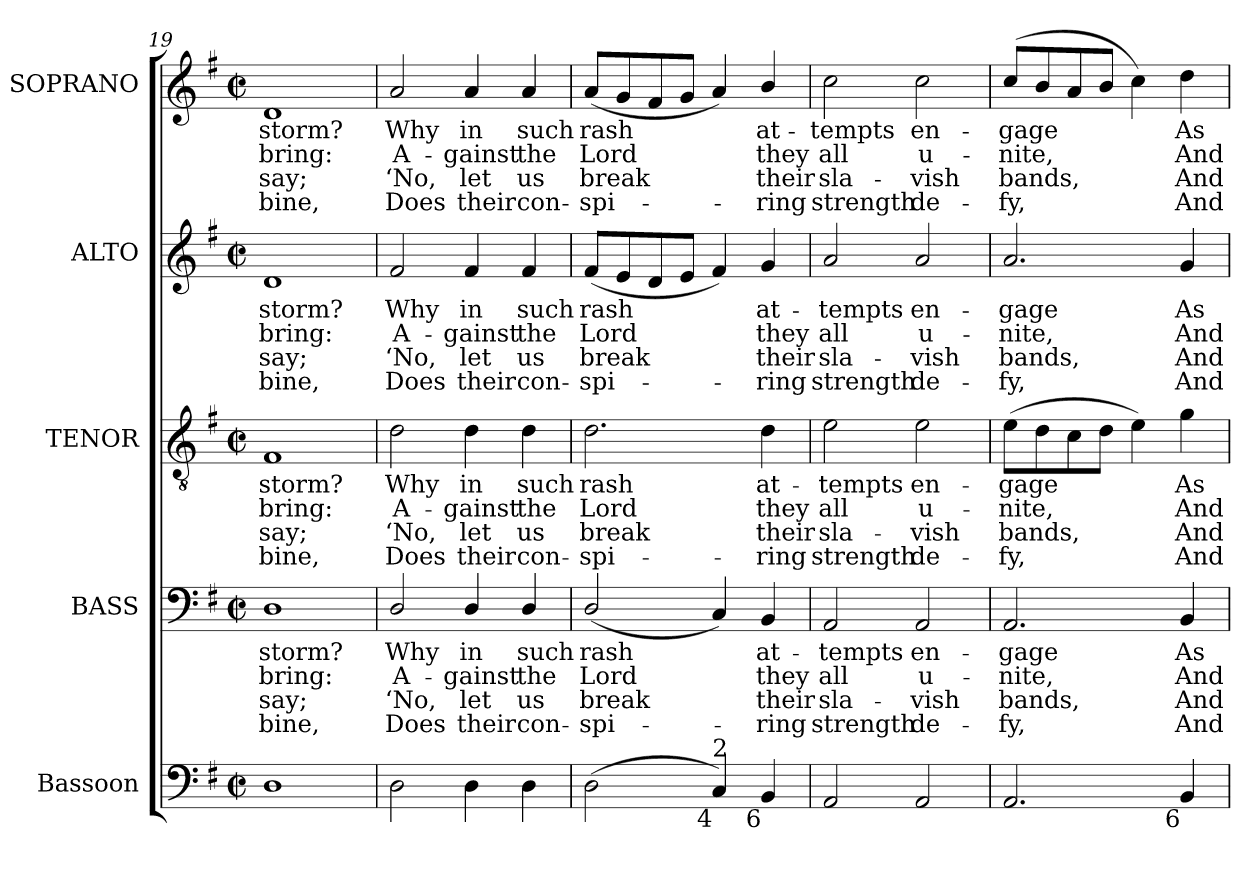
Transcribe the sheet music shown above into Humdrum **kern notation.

**kern	**kern	**text	**text	**text	**text	**kern	**text	**text	**text	**text	**kern	**text	**text	**text	**text	**kern	**text	**text	**text	**text
*part5	*part4	*part4	*part4	*part4	*part4	*part3	*part3	*part3	*part3	*part3	*part2	*part2	*part2	*part2	*part2	*part1	*part1	*part1	*part1	*part1
*staff5	*staff4	*staff4	*staff4	*staff4	*staff4	*staff3	*staff3	*staff3	*staff3	*staff3	*staff2	*staff2	*staff2	*staff2	*staff2	*staff1	*staff1	*staff1	*staff1	*staff1
*I"Bassoon	*I"BASS	*	*	*	*	*I"TENOR	*	*	*	*	*I"ALTO	*	*	*	*	*I"SOPRANO	*	*	*	*
*I'Bsn.	*I'B.	*	*	*	*	*I'T.	*	*	*	*	*I'A.	*	*	*	*	*I'S.	*	*	*	*
*clefF4	*clefF4	*	*	*	*	*clefGv2	*	*	*	*	*clefG2	*	*	*	*	*clefG2	*	*	*	*
*	*	*	*	*	*	*ITrd7c12	*	*	*	*	*	*	*	*	*	*	*	*	*	*
*k[f#]	*k[f#]	*	*	*	*	*k[f#]	*	*	*	*	*k[f#]	*	*	*	*	*k[f#]	*	*	*	*
*G:	*G:	*	*	*	*	*G:	*	*	*	*	*G:	*	*	*	*	*G:	*	*	*	*
*M2/2	*M2/2	*	*	*	*	*M2/2	*	*	*	*	*M2/2	*	*	*	*	*M2/2	*	*	*	*
*met(c|)	*met(c|)	*	*	*	*	*met(c|)	*	*	*	*	*met(c|)	*	*	*	*	*met(c|)	*	*	*	*
=19	=19	=19	=19	=19	=19	=19	=19	=19	=19	=19	=19	=19	=19	=19	=19	=19	=19	=19	=19	=19
!	!	!LO:LY:b:color=#000000	!LO:LY:b:color=#000000	!LO:LY:b:color=#000000	!LO:LY:b:color=#000000	!	!	!	!	!	!	!	!	!	!	!	!	!	!	!
!	!	!	!	!	!	!	!LO:LY:b:color=#000000	!LO:LY:b:color=#000000	!LO:LY:b:color=#000000	!LO:LY:b:color=#000000	!	!	!	!	!	!	!	!	!	!
!	!	!	!	!	!	!	!	!	!	!	!	!LO:LY:b:color=#000000	!LO:LY:b:color=#000000	!LO:LY:b:color=#000000	!LO:LY:b:color=#000000	!	!	!	!	!
!	!	!	!	!	!	!	!	!	!	!	!	!	!	!	!	!	!LO:LY:b:color=#000000	!LO:LY:b:color=#000000	!LO:LY:b:color=#000000	!LO:LY:b:color=#000000
1Di	1Di	storm?	bring:	-say;	bine,	1FF#i	storm?	bring:	-say;	bine,	1di	storm?	bring:	-say;	bine,	1di	storm?	bring:	-say;	bine,
!!LO:LB:g=z
=20	=20	=20	=20	=20	=20	=20	=20	=20	=20	=20	=20	=20	=20	=20	=20	=20	=20	=20	=20	=20
!	!	!LO:LY:b:color=#000000	!LO:LY:b:color=#000000	!LO:LY:b:color=#000000	!LO:LY:b:color=#000000	!	!	!	!	!	!	!	!	!	!	!	!	!	!	!
!	!	!	!	!	!	!	!LO:LY:b:color=#000000	!LO:LY:b:color=#000000	!LO:LY:b:color=#000000	!LO:LY:b:color=#000000	!	!	!	!	!	!	!	!	!	!
!	!	!	!	!	!	!	!	!	!	!	!	!LO:LY:b:color=#000000	!LO:LY:b:color=#000000	!LO:LY:b:color=#000000	!LO:LY:b:color=#000000	!	!	!	!	!
!	!	!	!	!	!	!	!	!	!	!	!	!	!	!	!	!	!LO:LY:b:color=#000000	!LO:LY:b:color=#000000	!LO:LY:b:color=#000000	!LO:LY:b:color=#000000
2Di\	2Di/	Why	A-	‘No,	Does	2Di\	Why	A-	‘No,	Does	2f#i/	Why	A-	‘No,	Does	2ai/	Why	A-	‘No,	Does
!	!	!LO:LY:b:color=#000000	!LO:LY:b:color=#000000	!LO:LY:b:color=#000000	!LO:LY:b:color=#000000	!	!	!	!	!	!	!	!	!	!	!	!	!	!	!
!	!	!	!	!	!	!	!LO:LY:b:color=#000000	!LO:LY:b:color=#000000	!LO:LY:b:color=#000000	!LO:LY:b:color=#000000	!	!	!	!	!	!	!	!	!	!
!	!	!	!	!	!	!	!	!	!	!	!	!LO:LY:b:color=#000000	!LO:LY:b:color=#000000	!LO:LY:b:color=#000000	!LO:LY:b:color=#000000	!	!	!	!	!
!	!	!	!	!	!	!	!	!	!	!	!	!	!	!	!	!	!LO:LY:b:color=#000000	!LO:LY:b:color=#000000	!LO:LY:b:color=#000000	!LO:LY:b:color=#000000
4Di\	4Di/	in	-gainst	let	their	4Di\	in	-gainst	let	their	4f#i/	in	-gainst	let	their	4ai/	in	-gainst	let	their
!	!	!LO:LY:b:color=#000000	!LO:LY:b:color=#000000	!LO:LY:b:color=#000000	!LO:LY:b:color=#000000	!	!	!	!	!	!	!	!	!	!	!	!	!	!	!
!	!	!	!	!	!	!	!LO:LY:b:color=#000000	!LO:LY:b:color=#000000	!LO:LY:b:color=#000000	!LO:LY:b:color=#000000	!	!	!	!	!	!	!	!	!	!
!	!	!	!	!	!	!	!	!	!	!	!	!LO:LY:b:color=#000000	!LO:LY:b:color=#000000	!LO:LY:b:color=#000000	!LO:LY:b:color=#000000	!	!	!	!	!
!	!	!	!	!	!	!	!	!	!	!	!	!	!	!	!	!	!LO:LY:b:color=#000000	!LO:LY:b:color=#000000	!LO:LY:b:color=#000000	!LO:LY:b:color=#000000
4Di\	4Di/	such	the	us	con-	4Di\	such	the	us	con-	4f#i/	such	the	us	con-	4ai/	such	the	us	con-
=21	=21	=21	=21	=21	=21	=21	=21	=21	=21	=21	=21	=21	=21	=21	=21	=21	=21	=21	=21	=21
!	!	!LO:LY:b:color=#000000	!LO:LY:b:color=#000000	!LO:LY:b:color=#000000	!LO:LY:b:color=#000000	!	!	!	!	!	!	!	!	!	!	!	!	!	!	!
!	!	!	!	!	!	!	!LO:LY:b:color=#000000	!LO:LY:b:color=#000000	!LO:LY:b:color=#000000	!LO:LY:b:color=#000000	!	!	!	!	!	!	!	!	!	!
!	!	!	!	!	!	!	!	!	!	!	!	!LO:LY:b:color=#000000	!LO:LY:b:color=#000000	!LO:LY:b:color=#000000	!LO:LY:b:color=#000000	!	!	!	!	!
!	!	!	!	!	!	!	!	!	!	!	!	!	!	!	!	!	!LO:LY:b:color=#000000	!LO:LY:b:color=#000000	!LO:LY:b:color=#000000	!LO:LY:b:color=#000000
(2Di\	(2Di/	rash	Lord	-break	spi-	2.Di\	rash	Lord	-break	spi-	(8f#i/L	rash	Lord	-break	spi-	(8ai/L	rash	Lord	-break	spi-
.	.	.	.	.	.	.	.	.	.	.	8ei/	.	.	.	.	8gi/	.	.	.	.
.	.	.	.	.	.	.	.	.	.	.	8di/	.	.	.	.	8f#i/	.	.	.	.
.	.	.	.	.	.	.	.	.	.	.	8ei/J	.	.	.	.	8gi/J	.	.	.	.
!LO:TX:b:rj:t=4	!	!	!	!	!	!	!	!	!	!	!	!	!	!	!	!	!	!	!	!
!LO:TX:t=2	!	!	!	!	!	!	!	!	!	!	!	!	!	!	!	!	!	!	!	!
4Ci/)	4Ci/)	.	.	.	.	.	.	.	.	.	4f#i/)	.	.	.	.	4ai/)	.	.	.	.
!	!	!LO:LY:b:color=#000000	!LO:LY:b:color=#000000	!LO:LY:b:color=#000000	!LO:LY:b:color=#000000	!	!	!	!	!	!	!	!	!	!	!	!	!	!	!
!	!	!	!	!	!	!	!LO:LY:b:color=#000000	!LO:LY:b:color=#000000	!LO:LY:b:color=#000000	!LO:LY:b:color=#000000	!	!	!	!	!	!	!	!	!	!
!	!	!	!	!	!	!	!	!	!	!	!	!LO:LY:b:color=#000000	!LO:LY:b:color=#000000	!LO:LY:b:color=#000000	!LO:LY:b:color=#000000	!	!	!	!	!
!LO:TX:b:rj:t=6	!	!	!	!	!	!	!	!	!	!	!	!	!	!	!	!	!	!	!	!
!	!	!	!	!	!	!	!	!	!	!	!	!	!	!	!	!	!LO:LY:b:color=#000000	!LO:LY:b:color=#000000	!LO:LY:b:color=#000000	!LO:LY:b:color=#000000
4BBi/	4BBi/	at-	they	-their	ring	4Di\	at-	they	-their	ring	4gi/	at-	they	-their	ring	4bi/	at-	they	-their	ring
=22	=22	=22	=22	=22	=22	=22	=22	=22	=22	=22	=22	=22	=22	=22	=22	=22	=22	=22	=22	=22
!	!	!LO:LY:b:color=#000000	!LO:LY:b:color=#000000	!LO:LY:b:color=#000000	!LO:LY:b:color=#000000	!	!	!	!	!	!	!	!	!	!	!	!	!	!	!
!	!	!	!	!	!	!	!LO:LY:b:color=#000000	!LO:LY:b:color=#000000	!LO:LY:b:color=#000000	!LO:LY:b:color=#000000	!	!	!	!	!	!	!	!	!	!
!	!	!	!	!	!	!	!	!	!	!	!	!LO:LY:b:color=#000000	!LO:LY:b:color=#000000	!LO:LY:b:color=#000000	!LO:LY:b:color=#000000	!	!	!	!	!
!	!	!	!	!	!	!	!	!	!	!	!	!	!	!	!	!	!LO:LY:b:color=#000000	!LO:LY:b:color=#000000	!LO:LY:b:color=#000000	!LO:LY:b:color=#000000
2AAi/	2AAi/	-tempts	all	sla-	-strength	2Ei\	-tempts	all	sla-	-strength	2ai/	-tempts	all	sla-	-strength	2cci\	-tempts	all	sla-	-strength
!	!	!LO:LY:b:color=#000000	!LO:LY:b:color=#000000	!LO:LY:b:color=#000000	!LO:LY:b:color=#000000	!	!	!	!	!	!	!	!	!	!	!	!	!	!	!
!	!	!	!	!	!	!	!LO:LY:b:color=#000000	!LO:LY:b:color=#000000	!LO:LY:b:color=#000000	!LO:LY:b:color=#000000	!	!	!	!	!	!	!	!	!	!
!	!	!	!	!	!	!	!	!	!	!	!	!LO:LY:b:color=#000000	!LO:LY:b:color=#000000	!LO:LY:b:color=#000000	!LO:LY:b:color=#000000	!	!	!	!	!
!	!	!	!	!	!	!	!	!	!	!	!	!	!	!	!	!	!LO:LY:b:color=#000000	!LO:LY:b:color=#000000	!LO:LY:b:color=#000000	!LO:LY:b:color=#000000
2AAi/	2AAi/	en-	u-	vish	de-	2Ei\	en-	u-	vish	de-	2ai/	en-	u-	vish	de-	2cci\	en-	u-	vish	de-
=23	=23	=23	=23	=23	=23	=23	=23	=23	=23	=23	=23	=23	=23	=23	=23	=23	=23	=23	=23	=23
!	!	!LO:LY:b:color=#000000	!LO:LY:b:color=#000000	!LO:LY:b:color=#000000	!LO:LY:b:color=#000000	!	!	!	!	!	!	!	!	!	!	!	!	!	!	!
!	!	!	!	!	!	!	!LO:LY:b:color=#000000	!LO:LY:b:color=#000000	!LO:LY:b:color=#000000	!LO:LY:b:color=#000000	!	!	!	!	!	!	!	!	!	!
!	!	!	!	!	!	!	!	!	!	!	!	!LO:LY:b:color=#000000	!LO:LY:b:color=#000000	!LO:LY:b:color=#000000	!LO:LY:b:color=#000000	!	!	!	!	!
!	!	!	!	!	!	!	!	!	!	!	!	!	!	!	!	!	!LO:LY:b:color=#000000	!LO:LY:b:color=#000000	!LO:LY:b:color=#000000	!LO:LY:b:color=#000000
2.AAi/	2.AAi/	-gage	-nite,	-bands,	fy,	(8Ei\L	-gage	-nite,	-bands,	fy,	2.ai/	-gage	-nite,	-bands,	fy,	(8cci/L	-gage	-nite,	-bands,	fy,
.	.	.	.	.	.	8Di\	.	.	.	.	.	.	.	.	.	8bi/	.	.	.	.
.	.	.	.	.	.	8Ci\	.	.	.	.	.	.	.	.	.	8ai/	.	.	.	.
.	.	.	.	.	.	8Di\J	.	.	.	.	.	.	.	.	.	8bi/J	.	.	.	.
.	.	.	.	.	.	4Ei\)	.	.	.	.	.	.	.	.	.	4cci\)	.	.	.	.
!	!	!LO:LY:b:color=#000000	!LO:LY:b:color=#000000	!LO:LY:b:color=#000000	!LO:LY:b:color=#000000	!	!	!	!	!	!	!	!	!	!	!	!	!	!	!
!	!	!	!	!	!	!	!LO:LY:b:color=#000000	!LO:LY:b:color=#000000	!LO:LY:b:color=#000000	!LO:LY:b:color=#000000	!	!	!	!	!	!	!	!	!	!
!	!	!	!	!	!	!	!	!	!	!	!	!LO:LY:b:color=#000000	!LO:LY:b:color=#000000	!LO:LY:b:color=#000000	!LO:LY:b:color=#000000	!	!	!	!	!
!LO:TX:b:rj:t=6	!	!	!	!	!	!	!	!	!	!	!	!	!	!	!	!	!	!	!	!
!	!	!	!	!	!	!	!	!	!	!	!	!	!	!	!	!	!LO:LY:b:color=#000000	!LO:LY:b:color=#000000	!LO:LY:b:color=#000000	!LO:LY:b:color=#000000
4BBi/	4BBi/	As	And	And	And	4Gi\	As	And	And	And	4gi/	As	And	And	And	4ddi\	As	And	And	And
=	=	=	=	=	=	=	=	=	=	=	=	=	=	=	=	=	=	=	=	=
*-	*-	*-	*-	*-	*-	*-	*-	*-	*-	*-	*-	*-	*-	*-	*-	*-	*-	*-	*-	*-
